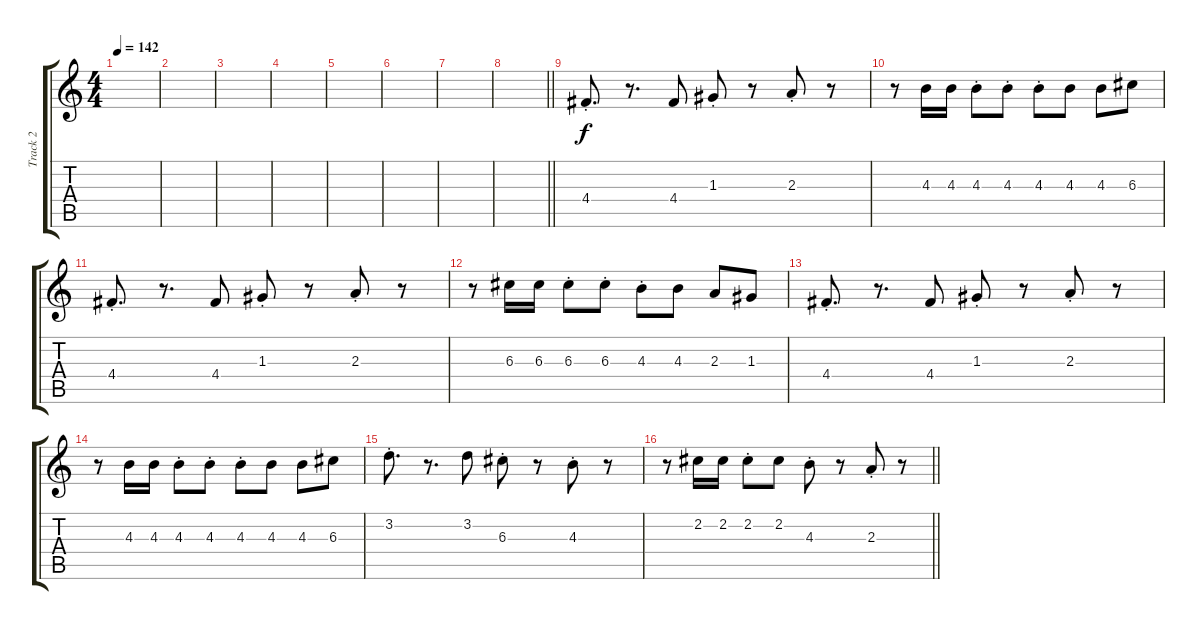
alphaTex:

\track ("Track 2" "Track 2") {instrument overdrivenguitar}
\staff {score tabs}
\tuning (E4 B3 G3 D3 A2 E2) {hide}
\ts (4 4)
\tempo 142
\clef g2
\ks c
|
|
|
|
|
|
|
\barLineRight lightlight
|
4.4{st}.8{d} r.8{d} 4.4.8 1.3{st}.8 r.8 2.3{st}.8 r.8 |
r.8 4.3.16 4.3.16 4.3{st}.8 4.3{st}.8 4.3{st}.8 4.3.8 4.3.8 6.3.8 |
4.4{st}.8{d} r.8{d} 4.4.8 1.3{st}.8 r.8 2.3{st}.8 r.8 |
r.8 6.3.16 6.3.16 6.3{st}.8 6.3{st}.8 4.3{st}.8 4.3.8 2.3.8 1.3.8 |
4.4{st}.8{d} r.8{d} 4.4.8 1.3{st}.8 r.8 2.3{st}.8 r.8 |
r.8 4.3.16 4.3.16 4.3{st}.8 4.3{st}.8 4.3{st}.8 4.3.8 4.3.8 6.3.8 |
3.2{st}.8{d} r.8{d} 3.2.8 6.3{st}.8 r.8 4.3{st}.8 r.8 |
\barLineRight lightlight
r.8 2.2.16 2.2.16 2.2{st}.8 2.2.8 4.3{st}.8 r.8 2.3{st}.8 r.8
